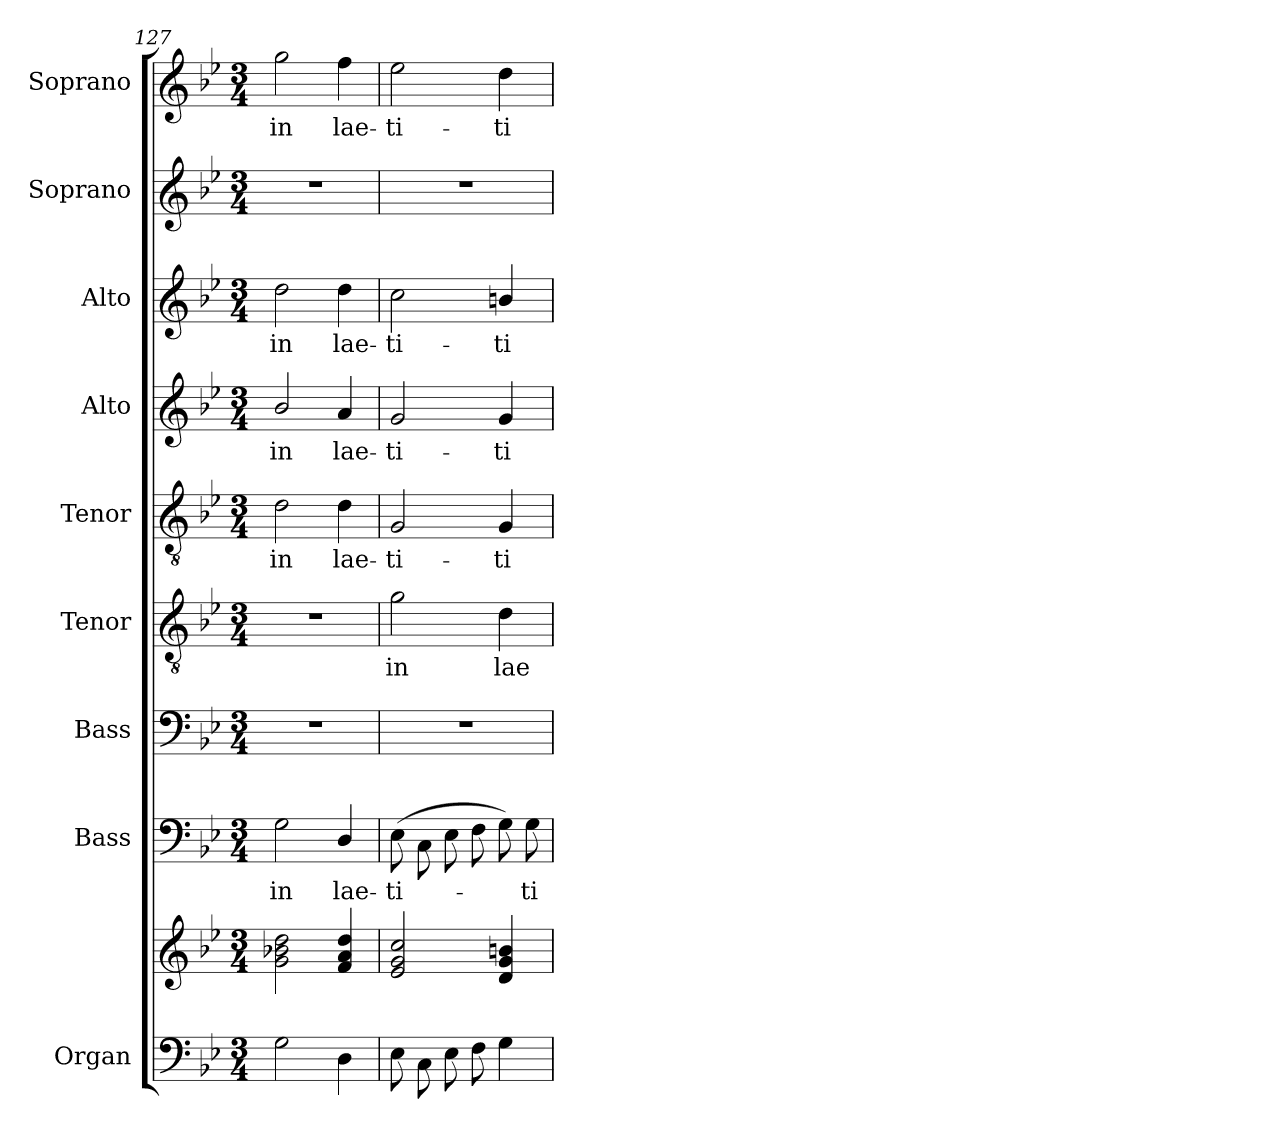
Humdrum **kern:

**kern	**kern	**kern	**text	**kern	**kern	**text	**kern	**text	**kern	**text	**kern	**text	**kern	**kern	**text
*part9	*part9	*part8	*part8	*part7	*part6	*part6	*part5	*part5	*part4	*part4	*part3	*part3	*part2	*part1	*part1
*staff10	*staff9	*staff8	*staff8	*staff7	*staff6	*staff6	*staff5	*staff5	*staff4	*staff4	*staff3	*staff3	*staff2	*staff1	*staff1
*I"Organ	*	*I"Bass	*	*I"Bass	*I"Tenor	*	*I"Tenor	*	*I"Alto	*	*I"Alto	*	*I"Soprano	*I"Soprano	*
*I'Organ.	*	*I'B.	*	*I'B.	*I'T.	*	*I'T.	*	*I'A.	*	*I'A.	*	*I'S.	*I'S.	*
*clefF4	*clefG2	*clefF4	*	*clefF4	*clefGv2	*	*clefGv2	*	*clefG2	*	*clefG2	*	*clefG2	*clefG2	*
*	*	*	*	*	*ITrd7c12	*	*ITrd7c12	*	*	*	*	*	*	*	*
*k[b-e-]	*k[b-e-]	*k[b-e-]	*	*k[b-e-]	*k[b-e-]	*	*k[b-e-]	*	*k[b-e-]	*	*k[b-e-]	*	*k[b-e-]	*k[b-e-]	*
*B-:	*B-:	*B-:	*	*B-:	*B-:	*	*B-:	*	*B-:	*	*B-:	*	*B-:	*B-:	*
*M3/4	*M3/4	*M3/4	*	*M3/4	*M3/4	*	*M3/4	*	*M3/4	*	*M3/4	*	*M3/4	*M3/4	*
=127	=127	=127	=127	=127	=127	=127	=127	=127	=127	=127	=127	=127	=127	=127	=127
!	!	!	!LO:LY:b:color=#000000	!LO:N:vis=1	!LO:N:vis=1	!	!	!	!	!	!	!	!	!	!
!	!	!	!	!	!	!	!	!LO:LY:b:color=#000000	!	!	!	!	!	!	!
!	!	!	!	!	!	!	!	!	!	!LO:LY:b:color=#000000	!	!	!	!	!
!	!	!	!	!	!	!	!	!	!	!	!	!LO:LY:b:color=#000000	!LO:N:vis=1	!	!
!	!	!	!	!	!	!	!	!	!	!	!	!	!	!	!LO:LY:b:color=#000000
2Gi\	2gi\ 2b-Xi 2ddi	2Gi\	in	2.r	2.r	.	2Di\	in	2b-i/	in	2ddi\	in	2.r	2ggi\	in
!	!	!	!LO:LY:b:color=#000000	!	!	!	!	!	!	!	!	!	!	!	!
!	!	!	!	!	!	!	!	!LO:LY:b:color=#000000	!	!	!	!	!	!	!
!	!	!	!	!	!	!	!	!	!	!LO:LY:b:color=#000000	!	!	!	!	!
!	!	!	!	!	!	!	!	!	!	!	!	!LO:LY:b:color=#000000	!	!	!
!	!	!	!	!	!	!	!	!	!	!	!	!	!	!	!LO:LY:b:color=#000000
4Di\	4fi/ 4ai 4ddi	4Di/	lae-	.	.	.	4Di\	lae-	4ai/	lae-	4ddi\	lae-	.	4ffi\	lae-
=128	=128	=128	=128	=128	=128	=128	=128	=128	=128	=128	=128	=128	=128	=128	=128
!	!	!	!LO:LY:b:color=#000000	!LO:N:vis=1	!	!	!	!	!	!	!	!	!	!	!
!	!	!	!	!	!	!LO:LY:b:color=#000000	!	!	!	!	!	!	!	!	!
!	!	!	!	!	!	!	!	!LO:LY:b:color=#000000	!	!	!	!	!	!	!
!	!	!	!	!	!	!	!	!	!	!LO:LY:b:color=#000000	!	!	!	!	!
!	!	!	!	!	!	!	!	!	!	!	!	!LO:LY:b:color=#000000	!LO:N:vis=1	!	!
!	!	!	!	!	!	!	!	!	!	!	!	!	!	!	!LO:LY:b:color=#000000
8E-i\	2e-i/ 2gi 2cci	(8E-i\	-ti-	2.r	2Gi\	in	2GGi/	-ti-	2gi/	-ti-	2cci\	-ti-	2.r	2ee-i\	-ti-
8Ci\	.	8Ci\	.	.	.	.	.	.	.	.	.	.	.	.	.
8E-i\	.	8E-i\	.	.	.	.	.	.	.	.	.	.	.	.	.
8Fi\	.	8Fi\	.	.	.	.	.	.	.	.	.	.	.	.	.
!	!	!	!	!	!	!LO:LY:b:color=#000000	!	!	!	!	!	!	!	!	!
!	!	!	!	!	!	!	!	!LO:LY:b:color=#000000	!	!	!	!	!	!	!
!	!	!	!	!	!	!	!	!	!	!LO:LY:b:color=#000000	!	!	!	!	!
!	!	!	!	!	!	!	!	!	!	!	!	!LO:LY:b:color=#000000	!	!	!
!	!	!	!	!	!	!	!	!	!	!	!	!	!	!	!LO:LY:b:color=#000000
4Gi\	4di/ 4gi 4bni	8Gi\)	.	.	4Di\	lae-	4GGi/	-ti-	4gi/	-ti-	4bni/	-ti-	.	4ddi\	-ti-
!	!	!	!LO:LY:b:color=#000000	!	!	!	!	!	!	!	!	!	!	!	!
.	.	8Gi\	-ti-	.	.	.	.	.	.	.	.	.	.	.	.
=	=	=	=	=	=	=	=	=	=	=	=	=	=	=	=
*-	*-	*-	*-	*-	*-	*-	*-	*-	*-	*-	*-	*-	*-	*-	*-
